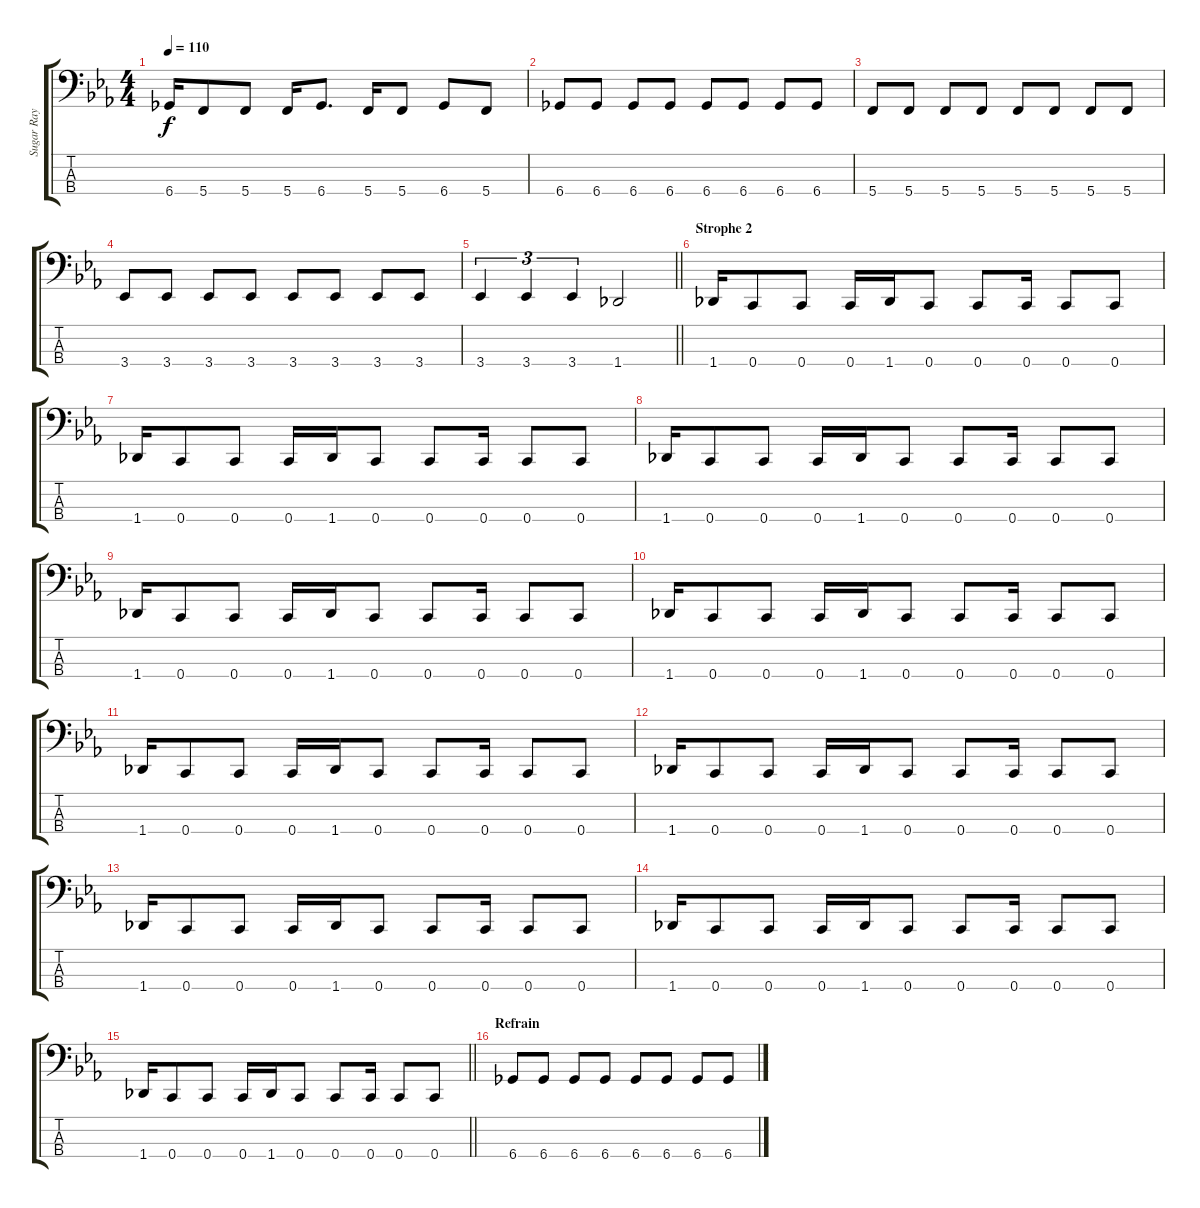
\track ("Sugar Ray Runge" "Sugar Ray ") {instrument synthbass1}
\staff {score tabs}
\tuning (F2 C2 G1 C1) {hide}
\ts (4 4)
\tempo 110
\clef f4
\ks cminor
6.4.16{dy f} 5.4.8 5.4.8 5.4.16 6.4.8{d} 5.4.16 5.4.8 6.4.8 5.4.8 |
6.4.8 6.4.8 6.4.8 6.4.8 6.4.8 6.4.8 6.4.8 6.4.8 |
5.4.8 5.4.8 5.4.8 5.4.8 5.4.8 5.4.8 5.4.8 5.4.8 |
3.4.8 3.4.8 3.4.8 3.4.8 3.4.8 3.4.8 3.4.8 3.4.8 |
\barLineRight lightlight
3.4.4{tu (3 2)} 3.4.4{tu (3 2)} 3.4.4{tu (3 2)} 1.4.2 |
\section ("" "Strophe 2")
1.4.16 0.4.8 0.4.8 0.4.16 1.4.16 0.4.8 0.4.8 0.4.16 0.4.8 0.4.8 |
1.4.16 0.4.8 0.4.8 0.4.16 1.4.16 0.4.8 0.4.8 0.4.16 0.4.8 0.4.8 |
1.4.16 0.4.8 0.4.8 0.4.16 1.4.16 0.4.8 0.4.8 0.4.16 0.4.8 0.4.8 |
1.4.16 0.4.8 0.4.8 0.4.16 1.4.16 0.4.8 0.4.8 0.4.16 0.4.8 0.4.8 |
1.4.16 0.4.8 0.4.8 0.4.16 1.4.16 0.4.8 0.4.8 0.4.16 0.4.8 0.4.8 |
1.4.16 0.4.8 0.4.8 0.4.16 1.4.16 0.4.8 0.4.8 0.4.16 0.4.8 0.4.8 |
1.4.16 0.4.8 0.4.8 0.4.16 1.4.16 0.4.8 0.4.8 0.4.16 0.4.8 0.4.8 |
1.4.16 0.4.8 0.4.8 0.4.16 1.4.16 0.4.8 0.4.8 0.4.16 0.4.8 0.4.8 |
1.4.16 0.4.8 0.4.8 0.4.16 1.4.16 0.4.8 0.4.8 0.4.16 0.4.8 0.4.8 |
\barLineRight lightlight
1.4.16 0.4.8 0.4.8 0.4.16 1.4.16 0.4.8 0.4.8 0.4.16 0.4.8 0.4.8 |
\section ("" "Refrain")
6.4.8 6.4.8 6.4.8 6.4.8 6.4.8 6.4.8 6.4.8 6.4.8
